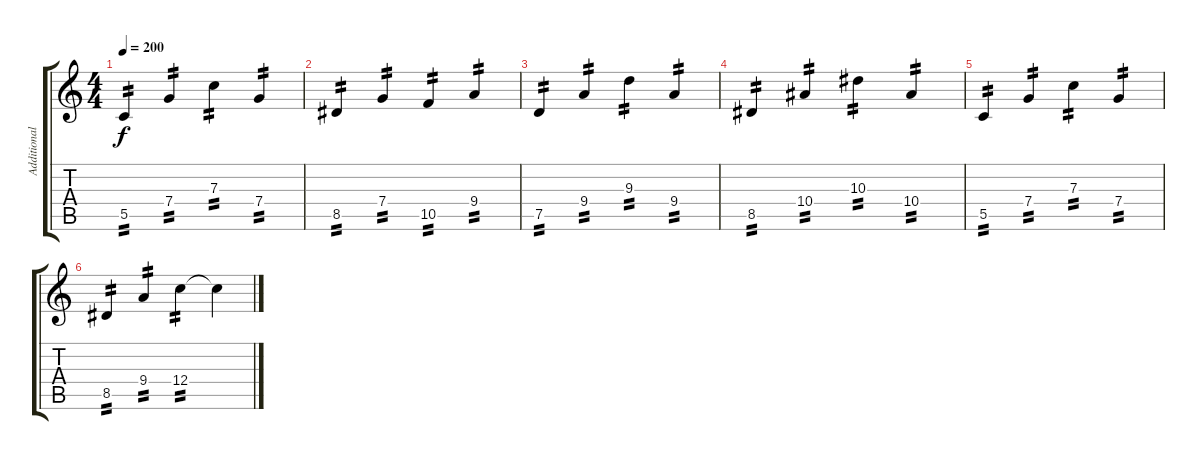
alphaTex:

\track ("Additional Guitars" "Additional") {instrument distortionguitar}
\staff {score tabs}
\tuning (D4 A3 F3 C3 G2 D2) {hide}
\ts (4 4)
\tempo 200
\clef g2
\ks c
5.5.4{tp 2 dy f} 7.4.4{tp 2} 7.3.4{tp 2} 7.4.4{tp 2} |
8.5.4{tp 2} 7.4.4{tp 2} 10.5.4{tp 2} 9.4.4{tp 2} |
7.5.4{tp 2} 9.4.4{tp 2} 9.3.4{tp 2} 9.4.4{tp 2} |
8.5.4{tp 2} 10.4.4{tp 2} 10.3.4{tp 2} 10.4.4{tp 2} |
5.5.4{tp 2} 7.4.4{tp 2} 7.3.4{tp 2} 7.4.4{tp 2} |
8.5.4{tp 2} 9.4.4{tp 2} 12.4.4{tp 2} 12.4{t}.4
